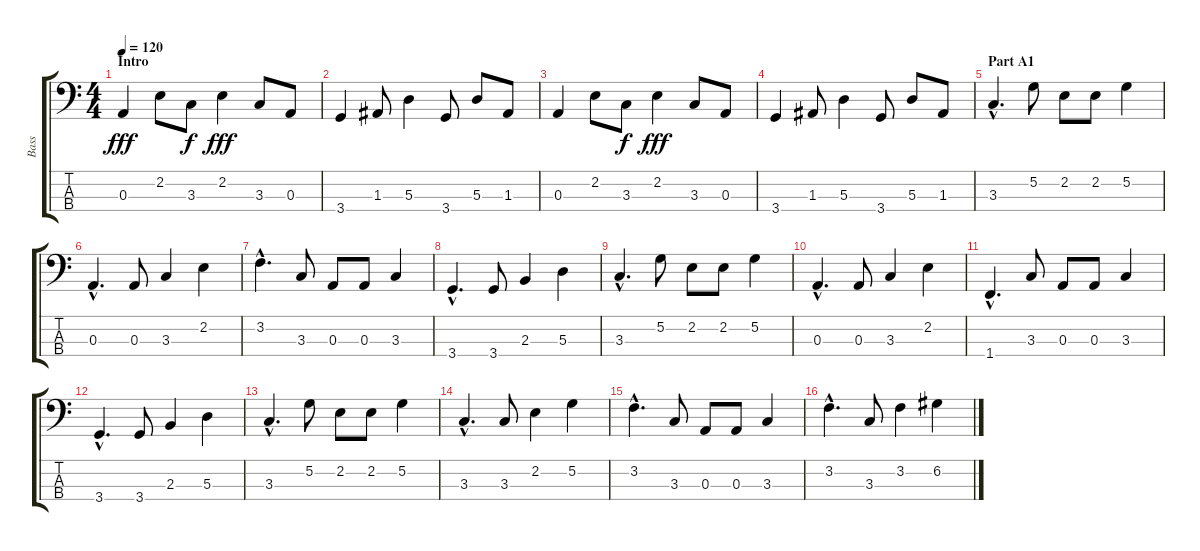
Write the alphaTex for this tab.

\track ("Bass" "Bass") {instrument acousticbass}
\staff {score tabs}
\tuning (G2 D2 A1 E1) {hide}
\ts (4 4)
\section ("" "Intro")
\tempo 120
\clef f4
\ks c
0.3.4{dy fff instrument acousticbass} 2.2.8 3.3.8{dy f} 2.2.4{dy fff} 3.3.8 0.3.8 |
3.4.4 1.3.8 5.3.4 3.4.8 5.3.8 1.3.8 |
0.3.4 2.2.8 3.3.8{dy f} 2.2.4{dy fff} 3.3.8 0.3.8 |
3.4.4 1.3.8 5.3.4 3.4.8 5.3.8 1.3.8 |
\section ("" "Part A1")
3.3{hac}.4{d} 5.2.8 2.2.8 2.2.8 5.2.4 |
0.3{hac}.4{d} 0.3.8 3.3.4 2.2.4 |
3.2{hac}.4{d} 3.3.8 0.3.8 0.3.8 3.3.4 |
3.4{hac}.4{d} 3.4.8 2.3.4 5.3.4 |
3.3{hac}.4{d} 5.2.8 2.2.8 2.2.8 5.2.4 |
0.3{hac}.4{d} 0.3.8 3.3.4 2.2.4 |
1.4{hac}.4{d} 3.3.8 0.3.8 0.3.8 3.3.4 |
3.4{hac}.4{d} 3.4.8 2.3.4 5.3.4 |
3.3{hac}.4{d} 5.2.8 2.2.8 2.2.8 5.2.4 |
3.3{hac}.4{d} 3.3.8 2.2.4 5.2.4 |
3.2{hac}.4{d} 3.3.8 0.3.8 0.3.8 3.3.4 |
3.2{hac}.4{d} 3.3.8 3.2.4 6.2.4
